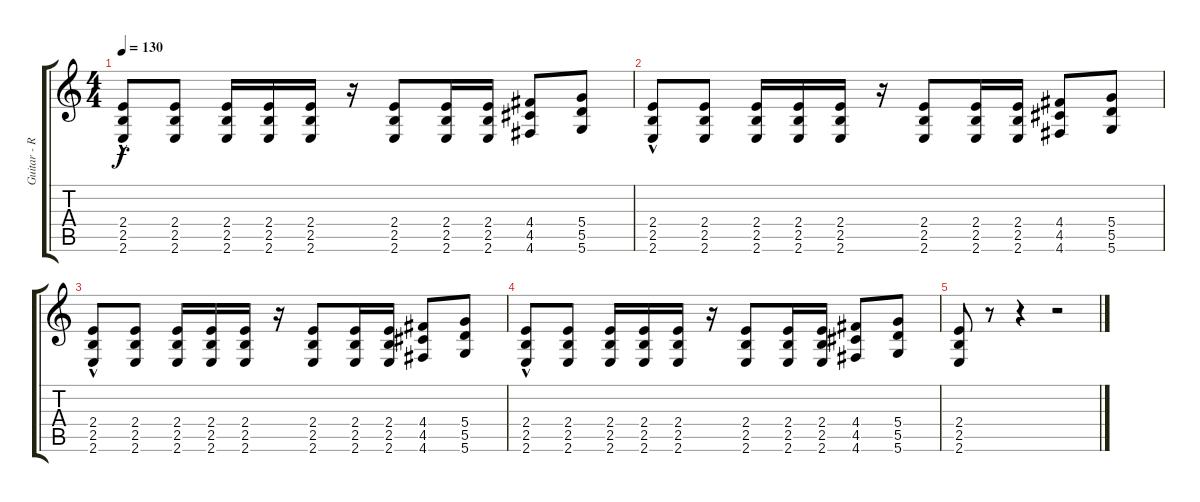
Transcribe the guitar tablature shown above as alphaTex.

\track ("Guitar - Richard Kruspe-Bernstein" "Guitar - R") {instrument distortionguitar}
\staff {score tabs}
\tuning (E4 B3 G3 D3 A2 D2) {hide}
\ts (4 4)
\tempo 130
\clef g2
\ks c
(2.4{hac} 2.5{hac} 2.6{hac}).8{dy f} (2.4 2.5 2.6).8 (2.4 2.5 2.6).16 (2.4 2.5 2.6).16 (2.4 2.5 2.6).16 r.16 (2.4 2.5 2.6).8 (2.4 2.5 2.6).16 (2.4 2.5 2.6).16 (4.4 4.5 4.6).8 (5.4 5.5 5.6).8 |
(2.4{hac} 2.5{hac} 2.6{hac}).8 (2.4 2.5 2.6).8 (2.4 2.5 2.6).16 (2.4 2.5 2.6).16 (2.4 2.5 2.6).16 r.16 (2.4 2.5 2.6).8 (2.4 2.5 2.6).16 (2.4 2.5 2.6).16 (4.4 4.5 4.6).8 (5.4 5.5 5.6).8 |
(2.4{hac} 2.5{hac} 2.6{hac}).8 (2.4 2.5 2.6).8 (2.4 2.5 2.6).16 (2.4 2.5 2.6).16 (2.4 2.5 2.6).16 r.16 (2.4 2.5 2.6).8 (2.4 2.5 2.6).16 (2.4 2.5 2.6).16 (4.4 4.5 4.6).8 (5.4 5.5 5.6).8 |
(2.4{hac} 2.5{hac} 2.6{hac}).8 (2.4 2.5 2.6).8 (2.4 2.5 2.6).16 (2.4 2.5 2.6).16 (2.4 2.5 2.6).16 r.16 (2.4 2.5 2.6).8 (2.4 2.5 2.6).16 (2.4 2.5 2.6).16 (4.4 4.5 4.6).8 (5.4 5.5 5.6).8 |
(2.4 2.5 2.6).8 r.8 r.4 r.2
